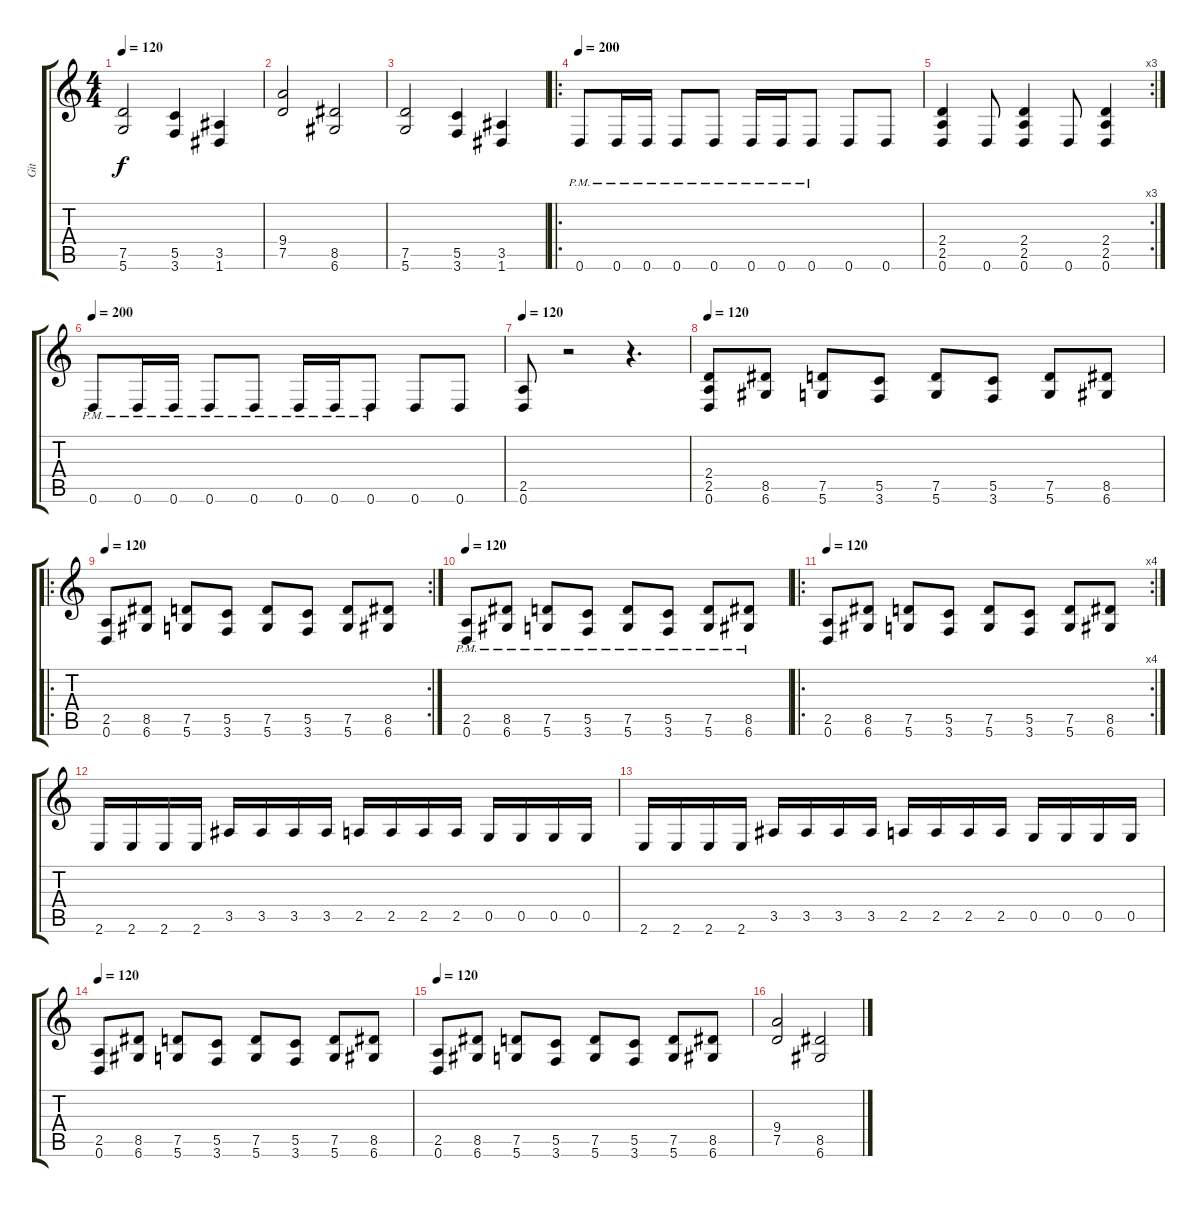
\track ("Git" "Git") {instrument distortionguitar}
\staff {score tabs}
\tuning (D4 A3 F3 C3 G2 D2) {hide}
\ts (4 4)
\tempo 120
\clef g2
\ks c
(7.5 5.6).2{dy f} (5.5 3.6).4 (3.5 1.6).4 |
(9.4 7.5).2 (8.5 6.6).2 |
(7.5 5.6).2 (5.5 3.6).4 (3.5 1.6).4 |
\ro
\tempo 200
0.6{pm}.8 0.6{pm}.16 0.6{pm}.16 0.6{pm}.8 0.6{pm}.8 0.6{pm}.16 0.6{pm}.16 0.6{pm}.8 0.6.8 0.6.8 |
\rc 3
(2.4 2.5 0.6).4 0.6.8 (2.4 2.5 0.6).4 0.6.8 (2.4 2.5 0.6).4 |
\tempo 200
0.6{pm}.8 0.6{pm}.16 0.6{pm}.16 0.6{pm}.8 0.6{pm}.8 0.6{pm}.16 0.6{pm}.16 0.6{pm}.8 0.6.8 0.6.8 |
\tempo 120
(2.5 0.6).8 r.2 r.4{d} |
\tempo 120
(2.4 2.5 0.6).8 (8.5 6.6).8 (7.5 5.6).8 (5.5 3.6).8 (7.5 5.6).8 (5.5 3.6).8 (7.5 5.6).8 (8.5 6.6).8 |
\ro
\rc 2
\tempo 120
(2.5 0.6).8 (8.5 6.6).8 (7.5 5.6).8 (5.5 3.6).8 (7.5 5.6).8 (5.5 3.6).8 (7.5 5.6).8 (8.5 6.6).8 |
\tempo 120
(2.5{pm} 0.6{pm}).8 (8.5{pm} 6.6{pm}).8 (7.5{pm} 5.6{pm}).8 (5.5{pm} 3.6{pm}).8 (7.5{pm} 5.6{pm}).8 (5.5{pm} 3.6{pm}).8 (7.5{pm} 5.6{pm}).8 (8.5{pm} 6.6{pm}).8 |
\ro
\rc 4
\tempo 120
(2.5 0.6).8 (8.5 6.6).8 (7.5 5.6).8 (5.5 3.6).8 (7.5 5.6).8 (5.5 3.6).8 (7.5 5.6).8 (8.5 6.6).8 |
2.6.16 2.6.16 2.6.16 2.6.16 3.5.16 3.5.16 3.5.16 3.5.16 2.5.16 2.5.16 2.5.16 2.5.16 0.5.16 0.5.16 0.5.16 0.5.16 |
2.6.16 2.6.16 2.6.16 2.6.16 3.5.16 3.5.16 3.5.16 3.5.16 2.5.16 2.5.16 2.5.16 2.5.16 0.5.16 0.5.16 0.5.16 0.5.16 |
\tempo 120
(2.5 0.6).8 (8.5 6.6).8 (7.5 5.6).8 (5.5 3.6).8 (7.5 5.6).8 (5.5 3.6).8 (7.5 5.6).8 (8.5 6.6).8 |
\tempo 120
(2.5 0.6).8 (8.5 6.6).8 (7.5 5.6).8 (5.5 3.6).8 (7.5 5.6).8 (5.5 3.6).8 (7.5 5.6).8 (8.5 6.6).8 |
(9.4 7.5).2 (8.5 6.6).2
